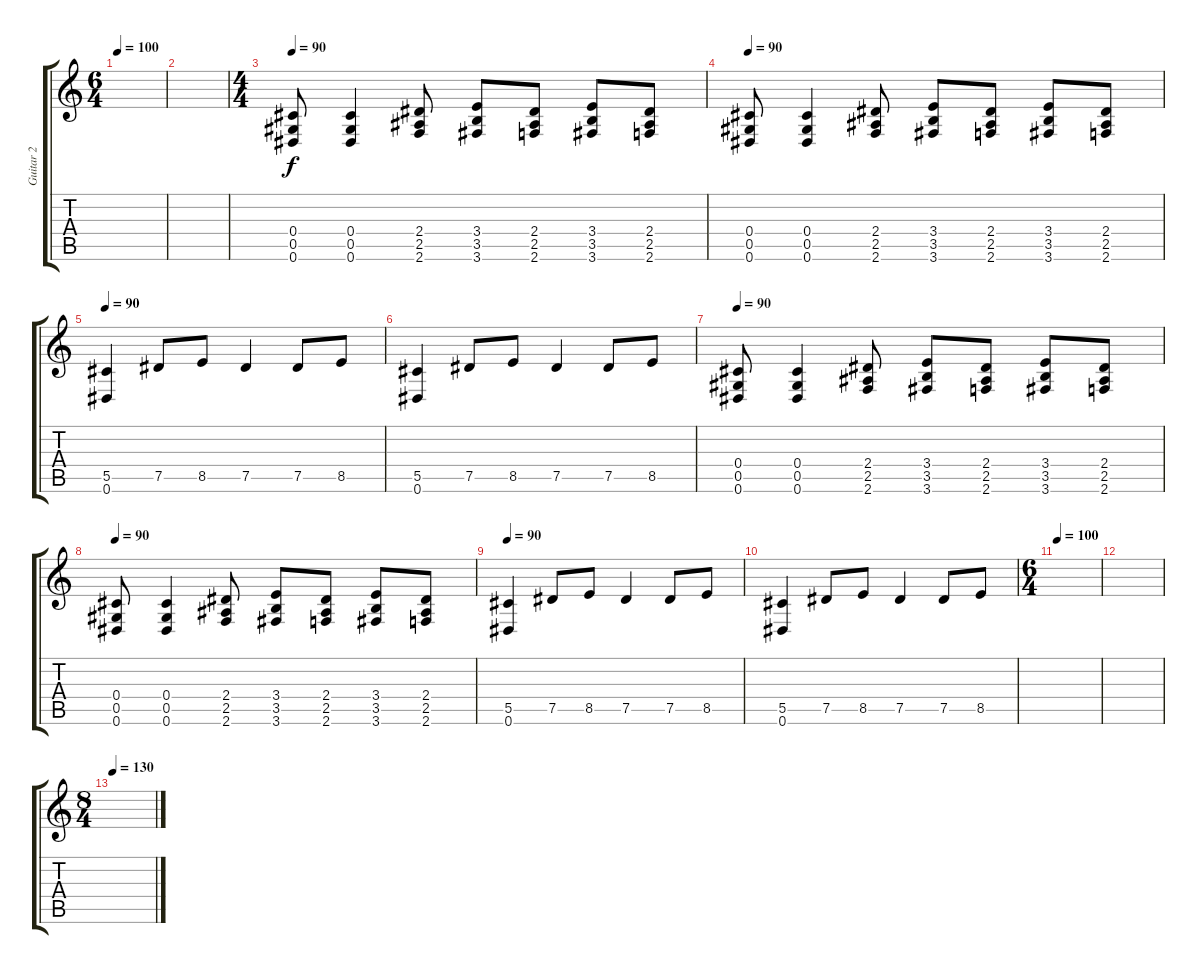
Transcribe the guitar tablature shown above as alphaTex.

\track ("Guitar 2" "Guitar 2") {instrument distortionguitar}
\staff {score tabs}
\tuning (Eb4 Bb3 Gb3 Db3 Ab2 Eb2) {hide}
\ts (6 4)
\tempo 100
\clef g2
\ks c
|
|
\ts (4 4)
\tempo 90
(0.4 0.5 0.6).8 (0.4 0.5 0.6).4 (2.4 2.5 2.6).8 (3.4 3.5 3.6).8 (2.4 2.5 2.6).8 (3.4 3.5 3.6).8 (2.4 2.5 2.6).8 |
\tempo 90
(0.4 0.5 0.6).8 (0.4 0.5 0.6).4 (2.4 2.5 2.6).8 (3.4 3.5 3.6).8 (2.4 2.5 2.6).8 (3.4 3.5 3.6).8 (2.4 2.5 2.6).8 |
\tempo 90
(5.5 0.6).4 7.5.8 8.5.8 7.5.4 7.5.8 8.5.8 |
(5.5 0.6).4 7.5.8 8.5.8 7.5.4 7.5.8 8.5.8 |
\tempo 90
(0.4 0.5 0.6).8 (0.4 0.5 0.6).4 (2.4 2.5 2.6).8 (3.4 3.5 3.6).8 (2.4 2.5 2.6).8 (3.4 3.5 3.6).8 (2.4 2.5 2.6).8 |
\tempo 90
(0.4 0.5 0.6).8 (0.4 0.5 0.6).4 (2.4 2.5 2.6).8 (3.4 3.5 3.6).8 (2.4 2.5 2.6).8 (3.4 3.5 3.6).8 (2.4 2.5 2.6).8 |
\tempo 90
(5.5 0.6).4 7.5.8 8.5.8 7.5.4 7.5.8 8.5.8 |
(5.5 0.6).4 7.5.8 8.5.8 7.5.4 7.5.8 8.5.8 |
\ts (6 4)
\tempo 100
|
|
\ts (8 4)
\tempo 130
